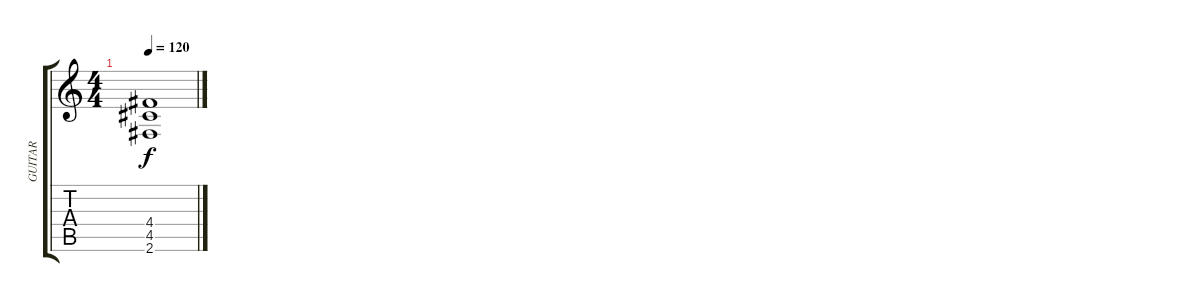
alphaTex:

\track ("GUITAR" "GUITAR") {instrument distortionguitar}
\staff {score tabs}
\tuning (E4 B3 G3 D3 A2 E2) {hide}
\ts (4 4)
\tempo 120
\clef g2
\ks c
(4.4 4.5 2.6).1{dy f}
